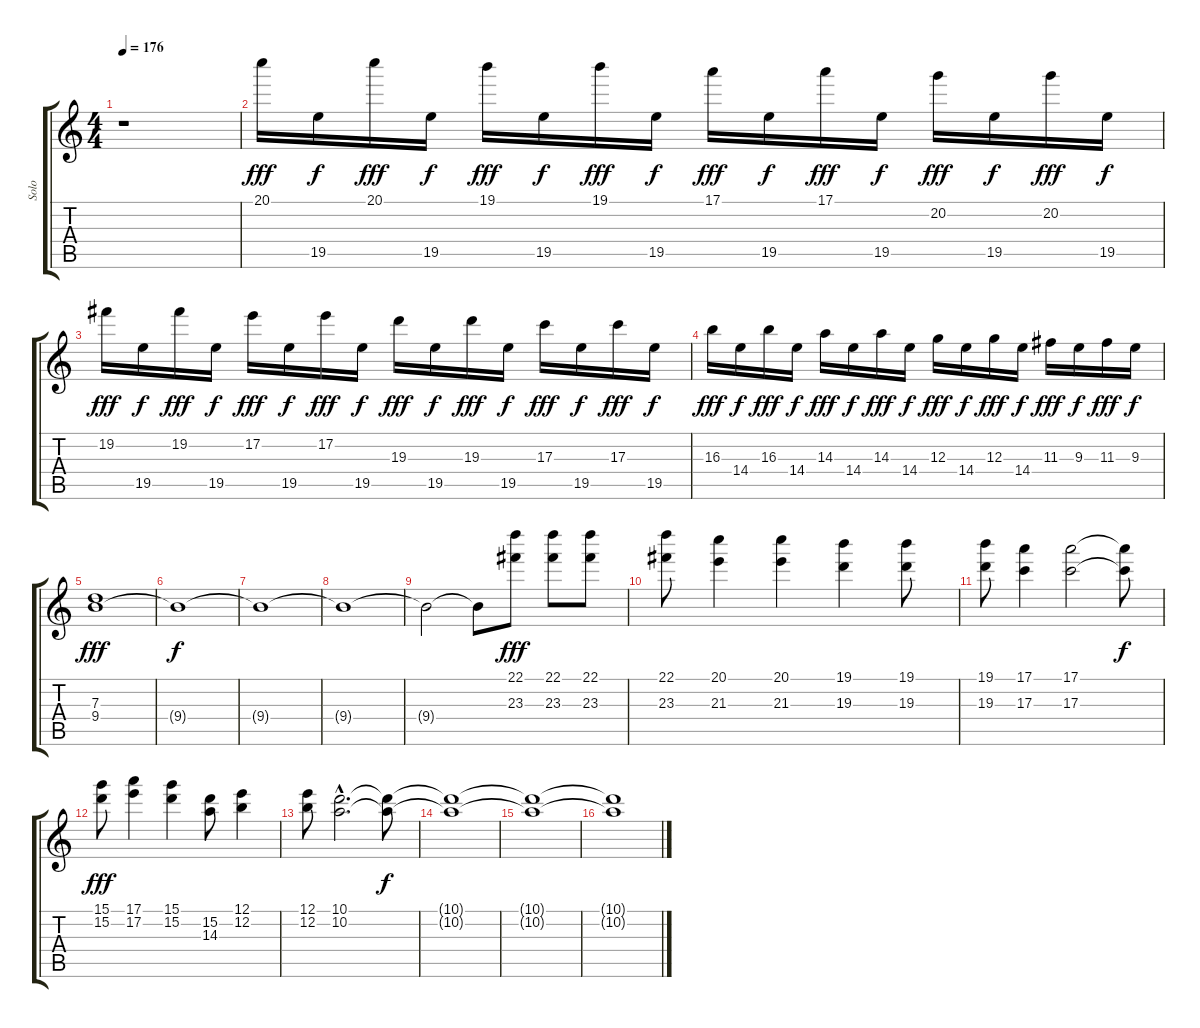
\track ("Solo" "Solo") {instrument overdrivenguitar}
\staff {score tabs}
\tuning (E4 B3 G3 D3 A2 E2) {hide}
\ts (4 4)
\tempo 176
\clef g2
\ks c
r.1{dy fff} |
20.1.16 19.5.16{dy f} 20.1.16{dy fff} 19.5.16{dy f} 19.1.16{dy fff} 19.5.16{dy f} 19.1.16{dy fff} 19.5.16{dy f} 17.1.16{dy fff} 19.5.16{dy f} 17.1.16{dy fff} 19.5.16{dy f} 20.2.16{dy fff} 19.5.16{dy f} 20.2.16{dy fff} 19.5.16{dy f} |
19.2.16{dy fff} 19.5.16{dy f} 19.2.16{dy fff} 19.5.16{dy f} 17.2.16{dy fff} 19.5.16{dy f} 17.2.16{dy fff} 19.5.16{dy f} 19.3.16{dy fff} 19.5.16{dy f} 19.3.16{dy fff} 19.5.16{dy f} 17.3.16{dy fff} 19.5.16{dy f} 17.3.16{dy fff} 19.5.16{dy f} |
16.3.16{dy fff} 14.4.16{dy f} 16.3.16{dy fff} 14.4.16{dy f} 14.3.16{dy fff} 14.4.16{dy f} 14.3.16{dy fff} 14.4.16{dy f} 12.3.16{dy fff} 14.4.16{dy f} 12.3.16{dy fff} 14.4.16{dy f} 11.3.16{dy fff} 9.3.16{dy f} 11.3.16{dy fff} 9.3.16{dy f} |
(7.3 9.4).1{dy fff} |
9.4{t}.1{dy f} |
9.4{t}.1 |
9.4{t}.1 |
9.4{t}.2 9.4{t}.8 (22.1 23.3).8{dy fff} (22.1 23.3).8 (22.1 23.3).8 |
(22.1 23.3).8 (20.1 21.3).4 (20.1 21.3).4 (19.1 19.3).4 (19.1 19.3).8 |
(19.1 19.3).8 (17.1 17.3).4 (17.1 17.3).2 (17.1{t} 17.3{t}).8{dy f} |
(15.1 15.2).8{dy fff} (17.1 17.2).4 (15.1 15.2).4 (15.2 14.3).8 (12.1 12.2).4 |
(12.1 12.2).8 (10.1{hac} 10.2{hac}).2{d} (10.1{t} 10.2{t}).8{dy f} |
(10.1{t} 10.2{t}).1 |
(10.1{t} 10.2{t}).1 |
(10.1{t} 10.2{t}).1
